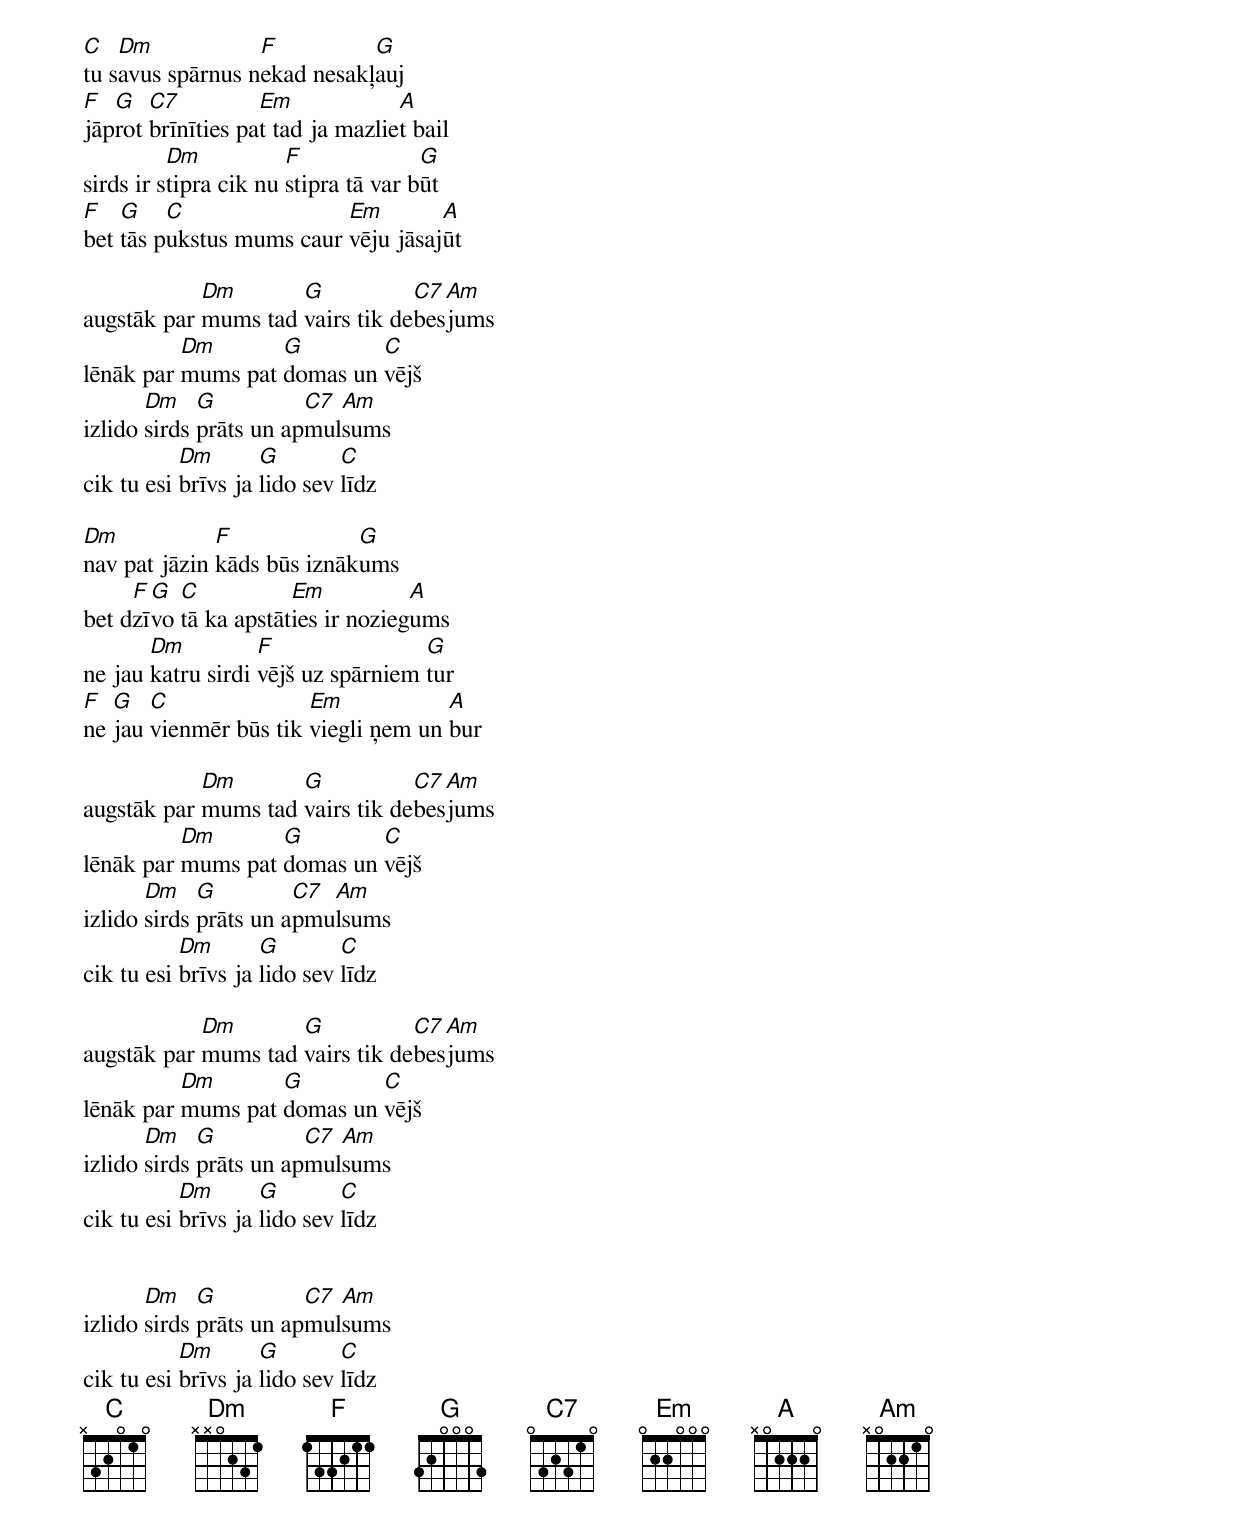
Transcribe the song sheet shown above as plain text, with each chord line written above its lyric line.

C   Dm            F          G
tu savus spārnus nekad nesakļauj
F  G   C7          Em             A
jāprot brīnīties pat tad ja mazliet bail
          Dm           F              G
sirds ir stipra cik nu stipra tā var būt
F   G    C                Em        A
bet tās pukstus mums caur vēju jāsajūt

            Dm       G           C7 Am
augstāk par mums tad vairs tik debesjums
          Dm       G        C
lēnāk par mums pat domas un vējš
       Dm    G          C7 Am
izlido sirds prāts un apmulsums
           Dm       G        C
cik tu esi brīvs ja lido sev līdz

Dm            F             G
nav pat jāzin kāds būs iznākums
     F G  C           Em           A
bet dzīvo tā ka apstāties ir noziegums
       Dm          F                G
ne jau katru sirdi vējš uz spārniem tur
F  G   C               Em            A
ne jau vienmēr būs tik viegli ņem un bur

            Dm       G           C7 Am
augstāk par mums tad vairs tik debesjums
          Dm       G        C
lēnāk par mums pat domas un vējš
       Dm    G         C7 Am
izlido sirds prāts un apmulsums
           Dm       G        C
cik tu esi brīvs ja lido sev līdz

            Dm       G           C7 Am
augstāk par mums tad vairs tik debesjums
          Dm       G        C
lēnāk par mums pat domas un vējš
       Dm    G          C7 Am
izlido sirds prāts un apmulsums
           Dm       G        C
cik tu esi brīvs ja lido sev līdz


       Dm    G          C7 Am
izlido sirds prāts un apmulsums
           Dm       G        C
cik tu esi brīvs ja lido sev līdz
